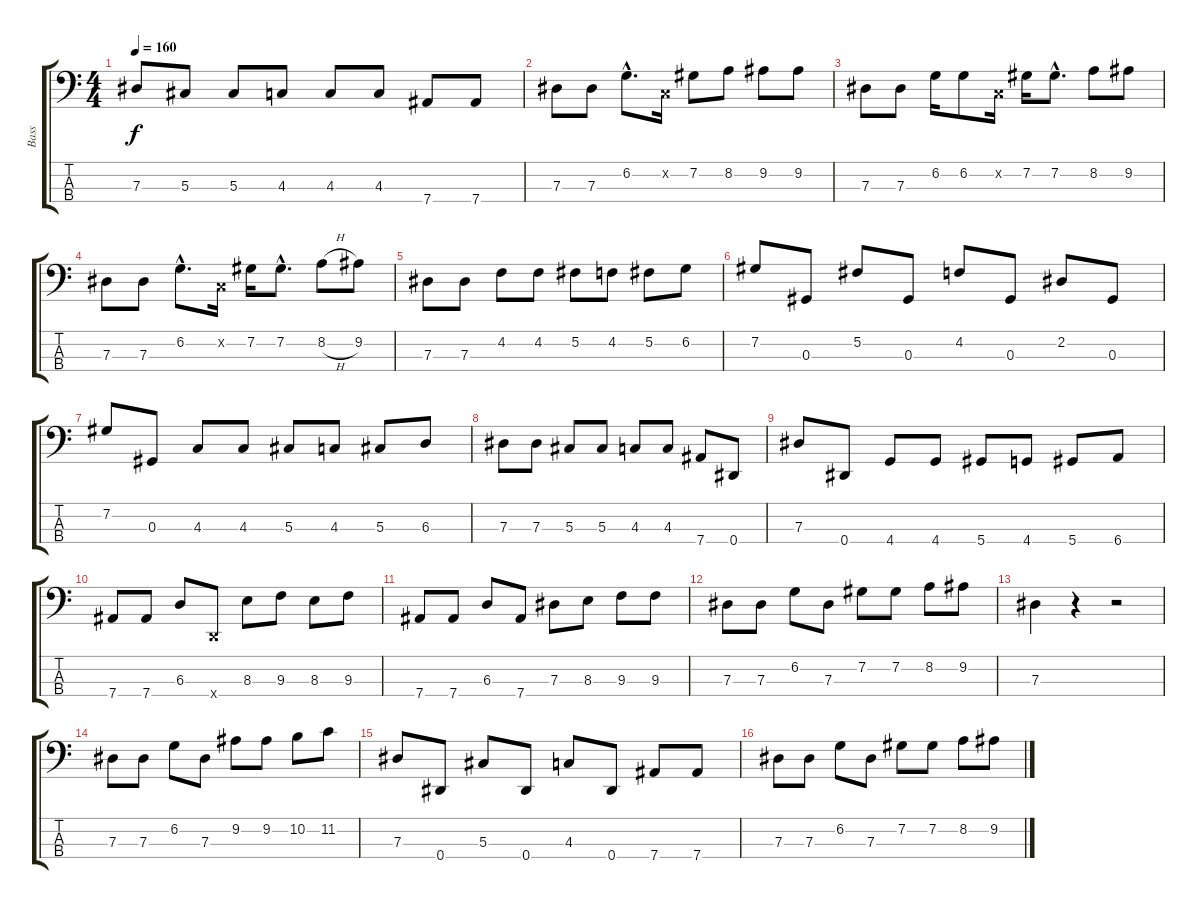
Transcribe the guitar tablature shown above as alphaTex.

\track ("Bass" "Bass") {instrument electricbassfinger}
\staff {score tabs}
\tuning (Gb2 Db2 Ab1 Eb1) {hide}
\ts (4 4)
\tempo 160
\clef f4
\ks c
7.3.8{dy f} 5.3.8 5.3.8 4.3.8 4.3.8 4.3.8 7.4.8 7.4.8 |
7.3.8 7.3.8 6.2{hac}.8{d} -1.2{x}.16 7.2.8 8.2.8 9.2.8 9.2.8 |
7.3.8 7.3.8 6.2.16 6.2.8 -1.2{x}.16 7.2.16 7.2{hac}.8{d} 8.2.8 9.2.8 |
7.3.8 7.3.8 6.2{hac}.8{d} -1.2{x}.16 7.2.16 7.2{hac}.8{d} 8.2{h}.8 9.2.8 |
7.3.8 7.3.8 4.2.8 4.2.8 5.2.8 4.2.8 5.2.8 6.2.8 |
7.2.8 0.3.8 5.2.8 0.3.8 4.2.8 0.3.8 2.2.8 0.3.8 |
7.2.8 0.3.8 4.3.8 4.3.8 5.3.8 4.3.8 5.3.8 6.3.8 |
7.3.8 7.3.8 5.3.8 5.3.8 4.3.8 4.3.8 7.4.8 0.4.8 |
7.3.8 0.4.8 4.4.8 4.4.8 5.4.8 4.4.8 5.4.8 6.4.8 |
7.4.8 7.4.8 6.3.8 -1.4{x}.8 8.3.8 9.3.8 8.3.8 9.3.8 |
7.4.8 7.4.8 6.3.8 7.4.8 7.3.8 8.3.8 9.3.8 9.3.8 |
7.3.8 7.3.8 6.2.8 7.3.8 7.2.8 7.2.8 8.2.8 9.2.8 |
7.3.4 r.4 r.2 |
7.3.8 7.3.8 6.2.8 7.3.8 9.2.8 9.2.8 10.2.8 11.2.8 |
7.3.8 0.4.8 5.3.8 0.4.8 4.3.8 0.4.8 7.4.8 7.4.8 |
7.3.8 7.3.8 6.2.8 7.3.8 7.2.8 7.2.8 8.2.8 9.2.8
